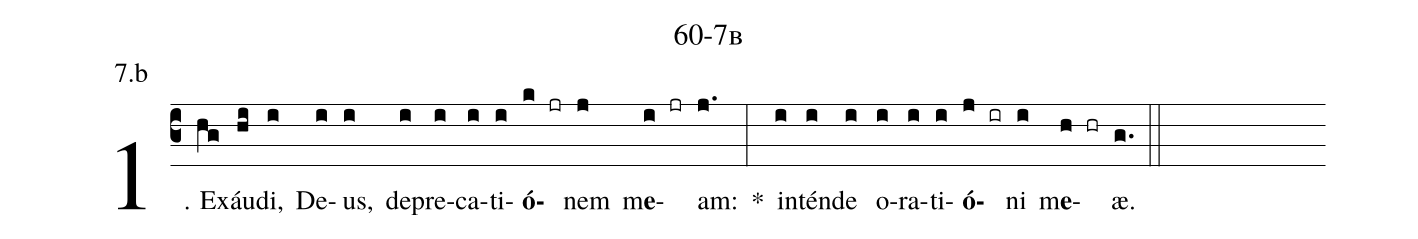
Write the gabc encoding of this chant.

name: 60-7b;
annotation: 7.b;
%%
(c3)1. Ex(hg)áu(hi)di,(i) De(i)us,(i) de(i)pre(i)ca(i)ti(i)<b>ó</b>(k jr)nem(j) m<b>e</b>(i jr)am:(j.) *(:) in(i)tén(i)de(i) o(i)ra(i)ti(i)<b>ó</b>(j ir)ni(i) m<b>e</b>(h hr)æ.(g.) (::)
